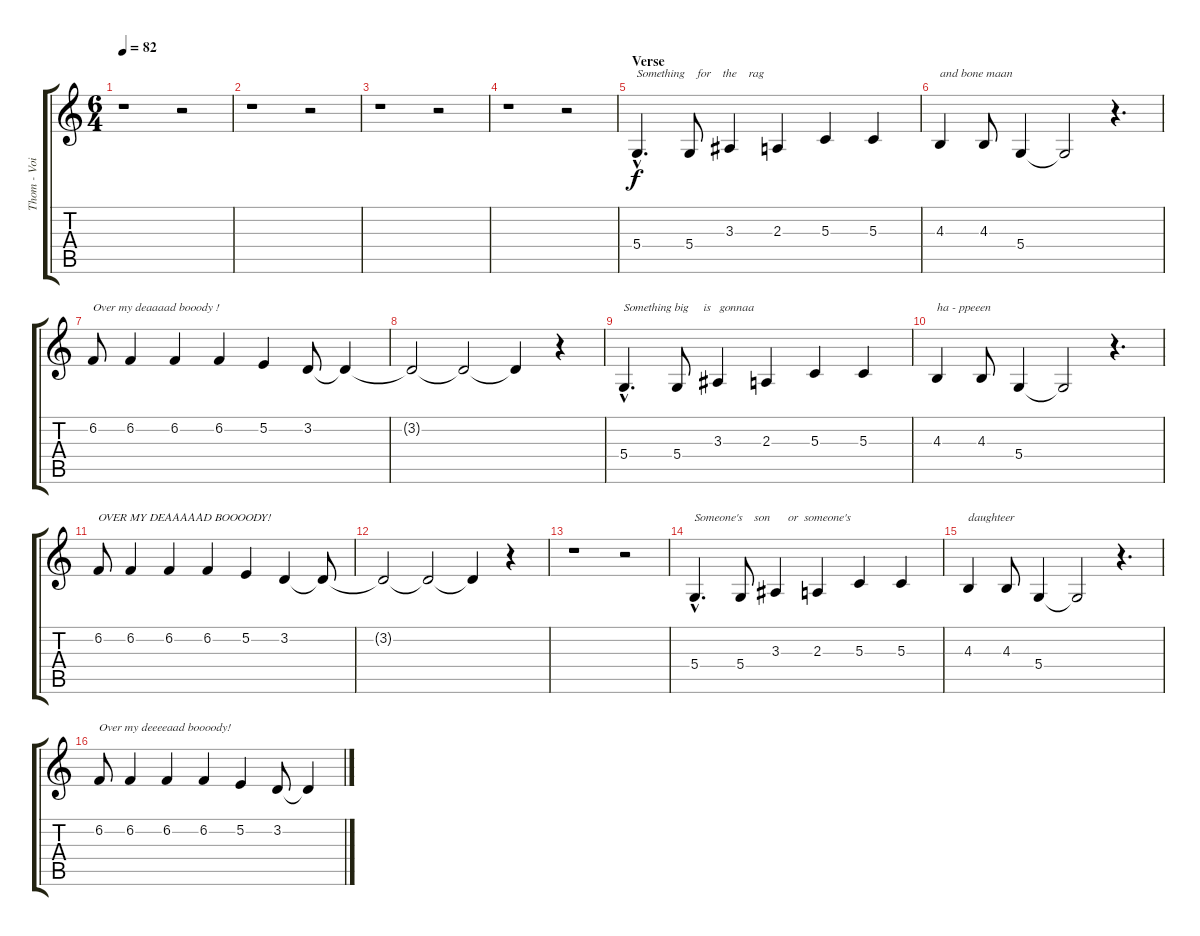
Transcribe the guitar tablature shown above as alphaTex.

\track ("Thom - Voice" "Thom - Voi") {instrument violin}
\staff {score tabs}
\tuning (E4 B3 G3 D3 A2 E2) {hide}
\ts (6 4)
\tempo 82
\clef g2
\ks c
r.1{dy f instrument violin} r.2 |
r.1 r.2 |
r.1 r.2 |
r.1 r.2 |
\section ("" "Verse")
5.4{hac}.4{d txt "Something    for    the    rag "} 5.4.8 3.3.4 2.3.4 5.3.4 5.3.4 |
4.3.4{txt "and bone maan"} 4.3.8 5.4.4 5.4{t}.2 r.4{d} |
6.2.8{txt "Over my deaaaad booody !"} 6.2.4 6.2.4 6.2.4 5.2.4 3.2.8 3.2{t}.4 |
3.2{t}.2 3.2{t}.2 3.2{t}.4 r.4 |
5.4{hac}.4{d txt "Something big     is   gonnaa"} 5.4.8 3.3.4 2.3.4 5.3.4 5.3.4 |
4.3.4{txt "ha - ppeeen"} 4.3.8 5.4.4 5.4{t}.2 r.4{d} |
6.2.8{txt "OVER MY DEAAAAAD BOOOODY!"} 6.2.4 6.2.4 6.2.4 5.2.4 3.2.4 3.2{t}.8 |
3.2{t}.2 3.2{t}.2 3.2{t}.4 r.4 |
r.1 r.2 |
5.4{hac}.4{d txt "Someone's    son      or  someone's "} 5.4.8 3.3.4 2.3.4 5.3.4 5.3.4 |
4.3.4{txt "daughteer"} 4.3.8 5.4.4 5.4{t}.2 r.4{d} |
6.2.8{txt "Over my deeeeaad boooody!"} 6.2.4 6.2.4 6.2.4 5.2.4 3.2.8 3.2{t}.4
